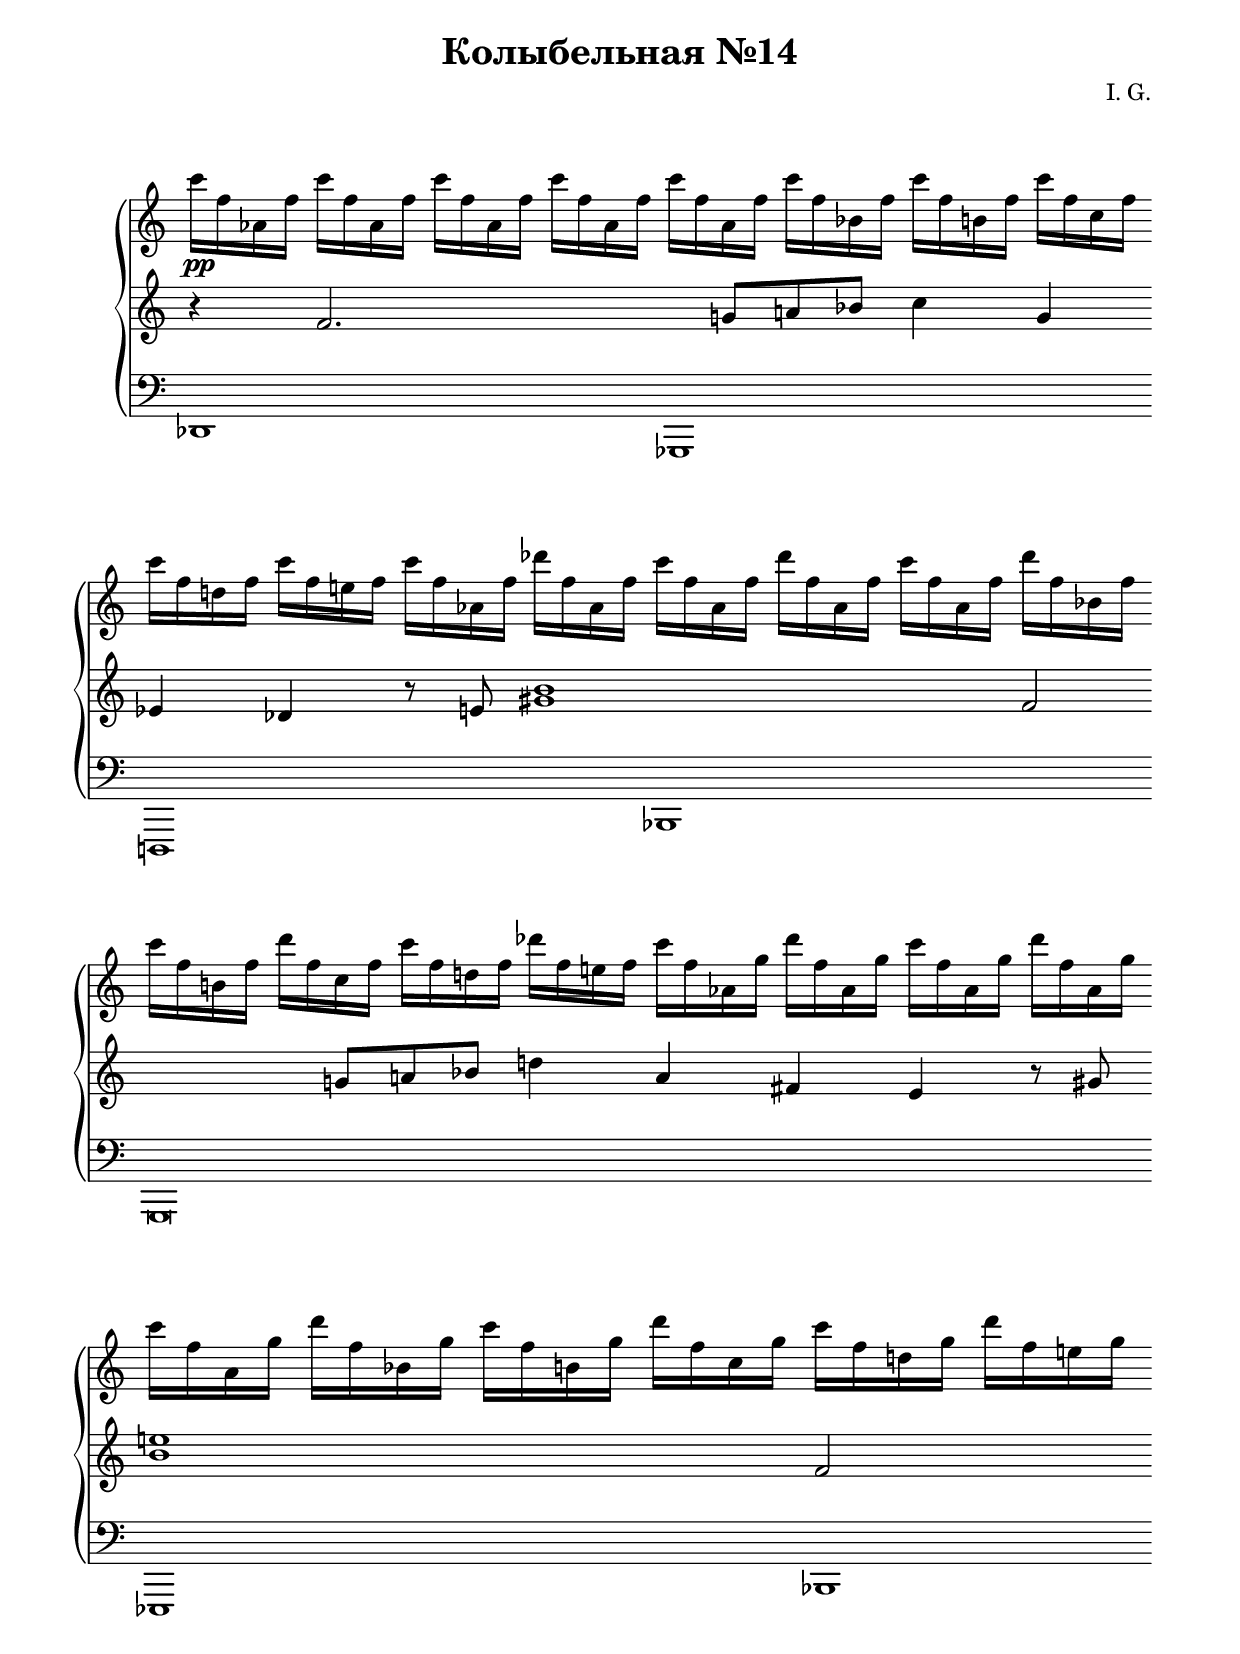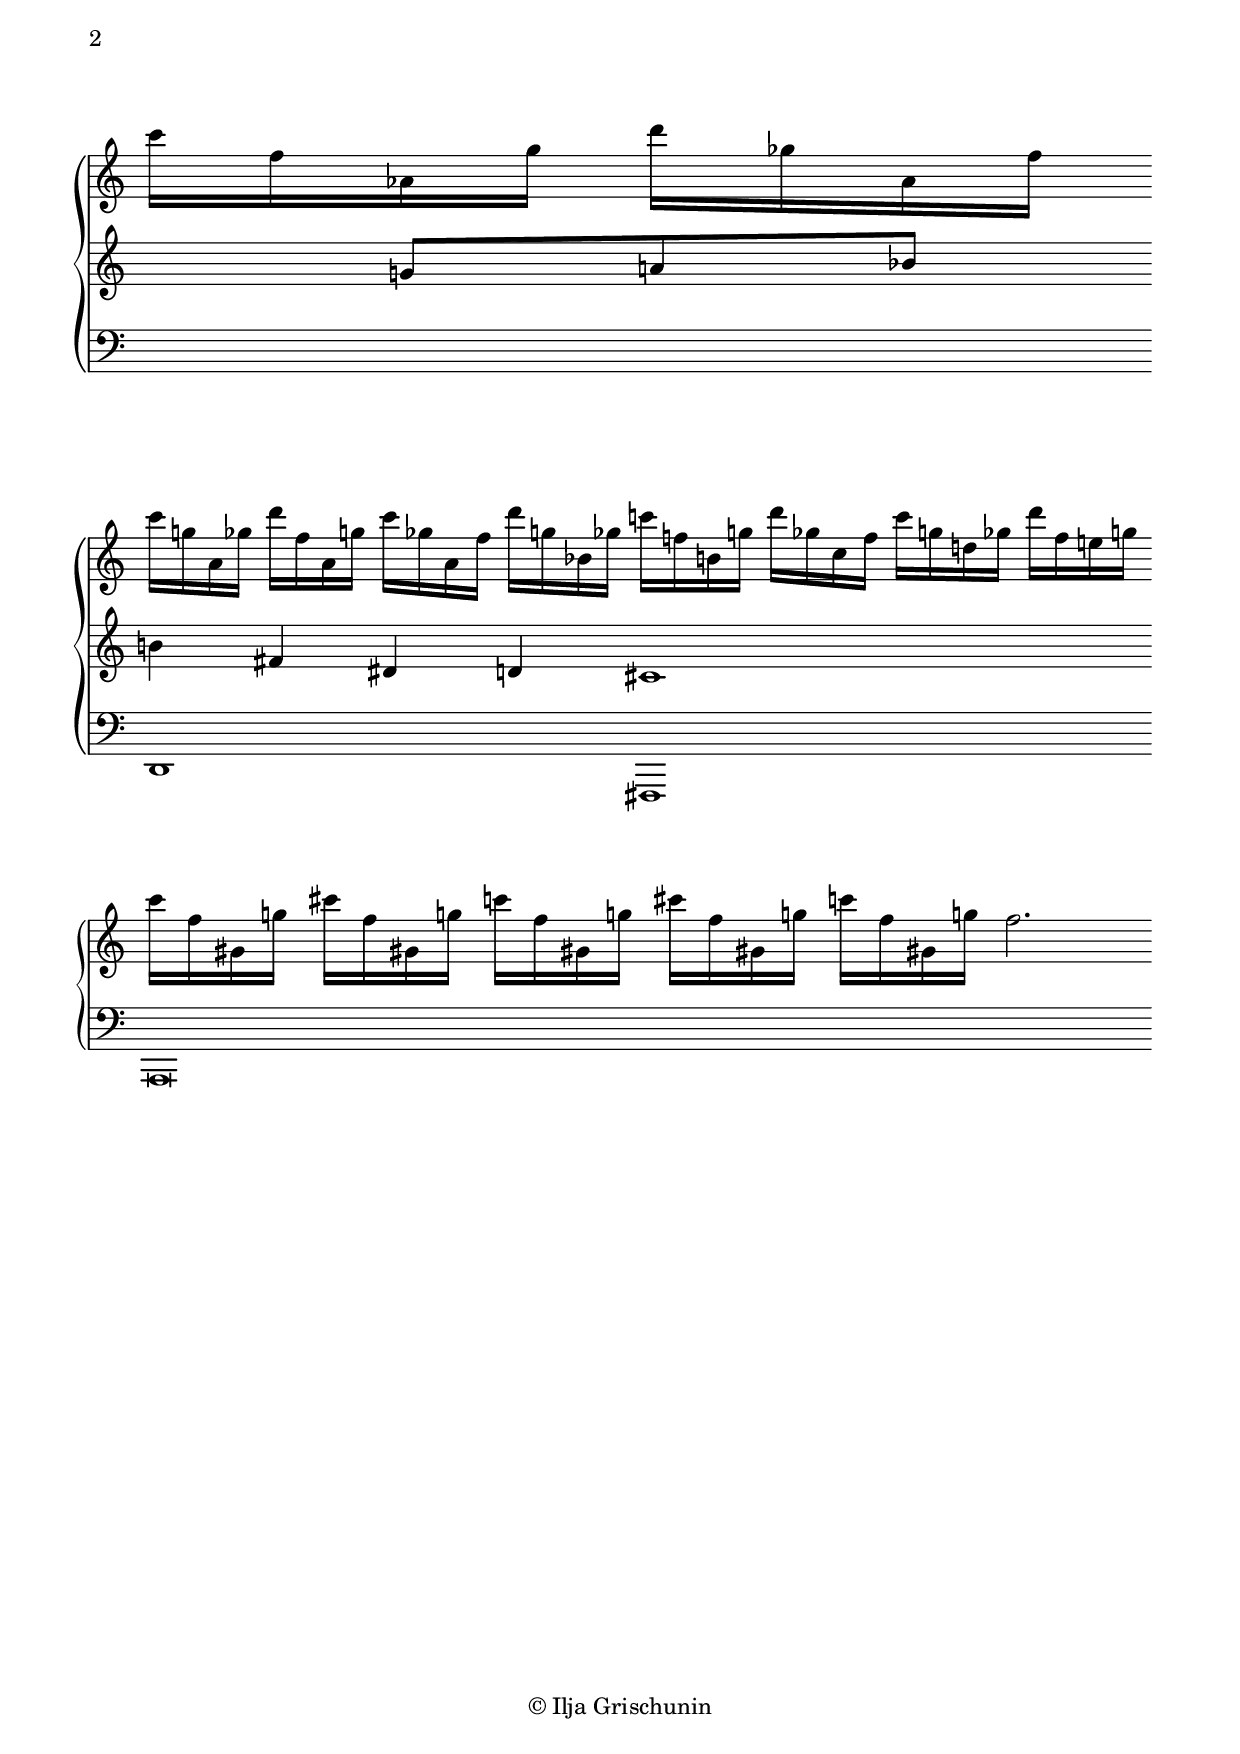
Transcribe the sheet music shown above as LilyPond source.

\version "2.19.15"

\language "deutsch"

\header {
  title = "Колыбельная №14"
  %meter = "Allegro"
  composer = "I. G."
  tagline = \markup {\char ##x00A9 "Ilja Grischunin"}
}

\paper {
  #(set-paper-size "a4")
  top-system-spacing.basic-distance = #20
  top-markup-spacing.basic-distance = #5
  markup-system-spacing.basic-distance = #25
  system-system-spacing.basic-distance = #25
  %score-system-spacing.basic-distance = #40
  %score-markup-spacing.basic-distance = #25
  last-bottom-spacing.basic-distance = #20
  left-margin = 15
  right-margin = 15
}

\layout {
  indent = 7
  \context {
    \Score
    \remove "Bar_number_engraver"
    %\override StaffGrouper.staff-staff-spacing.padding = #0
    %\override StaffGrouper.staff-staff-spacing.basic-distance = #1
    \remove "Timing_translator"
    \remove "Default_bar_line_engraver"
  }\context {
    \Staff
    \consists "Timing_translator"
    \consists "Default_bar_line_engraver"
  }
}

\version "2.19.15"

\language "deutsch"

lhBr = \markup {
  \path #0.1 #'((moveto 0 0)(rlineto -1 0)(rlineto 0 -2.5))
}
rhBr = \markup {
  \path #0.1 #'((moveto 0 0)(rlineto 1 0)(rlineto 0 2.25))
}
rhMark = \markup {
  \override #'(font-encoding . latin1) \italic "RH"
}
lhMark = \markup {
  \override #'(font-encoding . latin1) \italic "LH"
}
fakeBassClef = {
  \set Staff.clefGlyph = #"clefs.F"
  \set Staff.clefPosition = #2
  \set Staff.middleCPosition = #-6
}
fakeBassClefShift = {
  % Change default prefatory item order so that clef is printed after barline
  \override Score.BreakAlignment.break-align-orders =
  #(make-vector 3 '(span-bar
                    breathing-sign
                    staff-bar
                    clef
                    key
                    time-signature))
  \set Staff.clefGlyph = #"clefs.F"
  \set Staff.clefPosition = #-10
  \set Staff.middleCPosition = #-8
}
%%%%%%%%%%% RH %%%%%%%%%%%%
viezehnteRH = \relative {
  \clef treble
  \time 10/4
  %\key c \major
  \override Staff.BarLine.stencil = ##f
  \override Score.SpanBar.stencil = ##f
  \override Staff.TimeSignature.stencil = ##f
  \repeat unfold 5 {c'''16 f, as, f'}
  c' f, b, f'
  c' f, h, f'
  c' f, c f
  \bar ""
  \break
  c' f, d! f
  c' f, e! f
  %%%%%%%%%%%%%
  c'16 f, as, f'
  des'16 f, as, f'
  c'16 f, as, f'
  des'16 f, as, f'
  c'16 f, as, f'
  des' f, b, f'
  \bar ""
  \break
  c' f, h, f'
  des' f, c f
  c' f, d! f
  des'! f, e! f
  %\bar ""
  %\break
  %%%%%%%%%%%%%
  c'16 f, as, g'
  \tweak Accidental.stencil ##f
  des'16 f, as, g'
  c16 f, as, g'
  des'16 f, as, g'
  \bar ""
  \break
  c16 f, as, g'
  des' f, b, g'
  c f, h, g'
  des' f, c g'
  c f, d! g
  des' f, e! g
  \bar ""
  \break
  %%%%%%%%%%%%%
  c16 f, as, g'
  \tweak Accidental.stencil ##f
  des'16 ges, as, f'
  \bar ""
  \break
  c'16 g as, ges'
  des'16 f, as, g'
  c16 ges as, f'
  des' g, b, ges'
  c! f,! h, g'
  des' ges, c, f
  c' g d! ges
  des' f, e! g
  %%%%%%%%%%%%%
  \time 4/2
  c16 f, gis, g'!
  cis16 f, gis,! g'!
  c16 f, gis,! g'!
  cis16 f, gis,! g'!
  c16 f, gis,! g'!
  f2.
}
\bar "|."

%%%%%%%% DYNAMIC %%%%%%%%%%
dynamicVierzehn = {
  \override Hairpin.to-barline = ##f
  \override Staff.BarLine.stencil = ##f
  \override Score.SpanBar.stencil = ##f
  s1\pp
}
%%%%%%%%%%% LH %%%%%%%%%%%%
viezehnteLH = \relative {
  \clef treble
  \time 4/4
  %\key c \major
  %\time 12/16
  %\override Fingering.staff-padding = #'()
  \override Staff.BarLine.stencil = ##f
  \override Score.SpanBar.stencil = ##f
  \override Staff.TimeSignature.stencil = ##f
  r4 f'2. s8 g! a! b c4 g 
  \time 7/4
  es des r8 e <gis h>1
  \time 6/4
  \tweak duration-log #1 f4
  \bar ""
  \break
  s
  s8 g![ a! b] d!4
  %\bar ""
  %\break
  a
  \time 7/4
  fis e r8 gis
  \bar ""
  \break
  <h e!>1
  \time 6/4
  f2
  %\bar ""
  %\break
  s8 g![ a! b]
  \bar ""
  \break
  h4 fis dis d cis1
}

viezehnteBass = \relative {
  \clef bass
  \time 4/2
  \override Staff.BarLine.stencil = ##f
  \override Score.SpanBar.stencil = ##f
  \override Staff.TimeSignature.stencil = ##f
  %\ottava #-1
  %\set Staff.ottavation = #"8"
  des,1 ges, d! b' g\breve
  %\bar ""
  %\break 
  es1
  %\tweak Stem.stencil ##f
  %\tweak duration-log #0 
  b'
  %\bar ""
  %\break 
  %s 
  d1 fis, a\breve
}


\score {
  \new PianoStaff
  \with {
    %\override StaffGrouper.staff-staff-spacing.basic-distance = #20
  }
  <<
    \new Staff = "RH" \viezehnteRH
    \new Dynamics = "Dynamics_pf" \dynamicVierzehn
    \new Staff = "LH" \viezehnteLH
    \new Staff = "B" \viezehnteBass
  >>
}